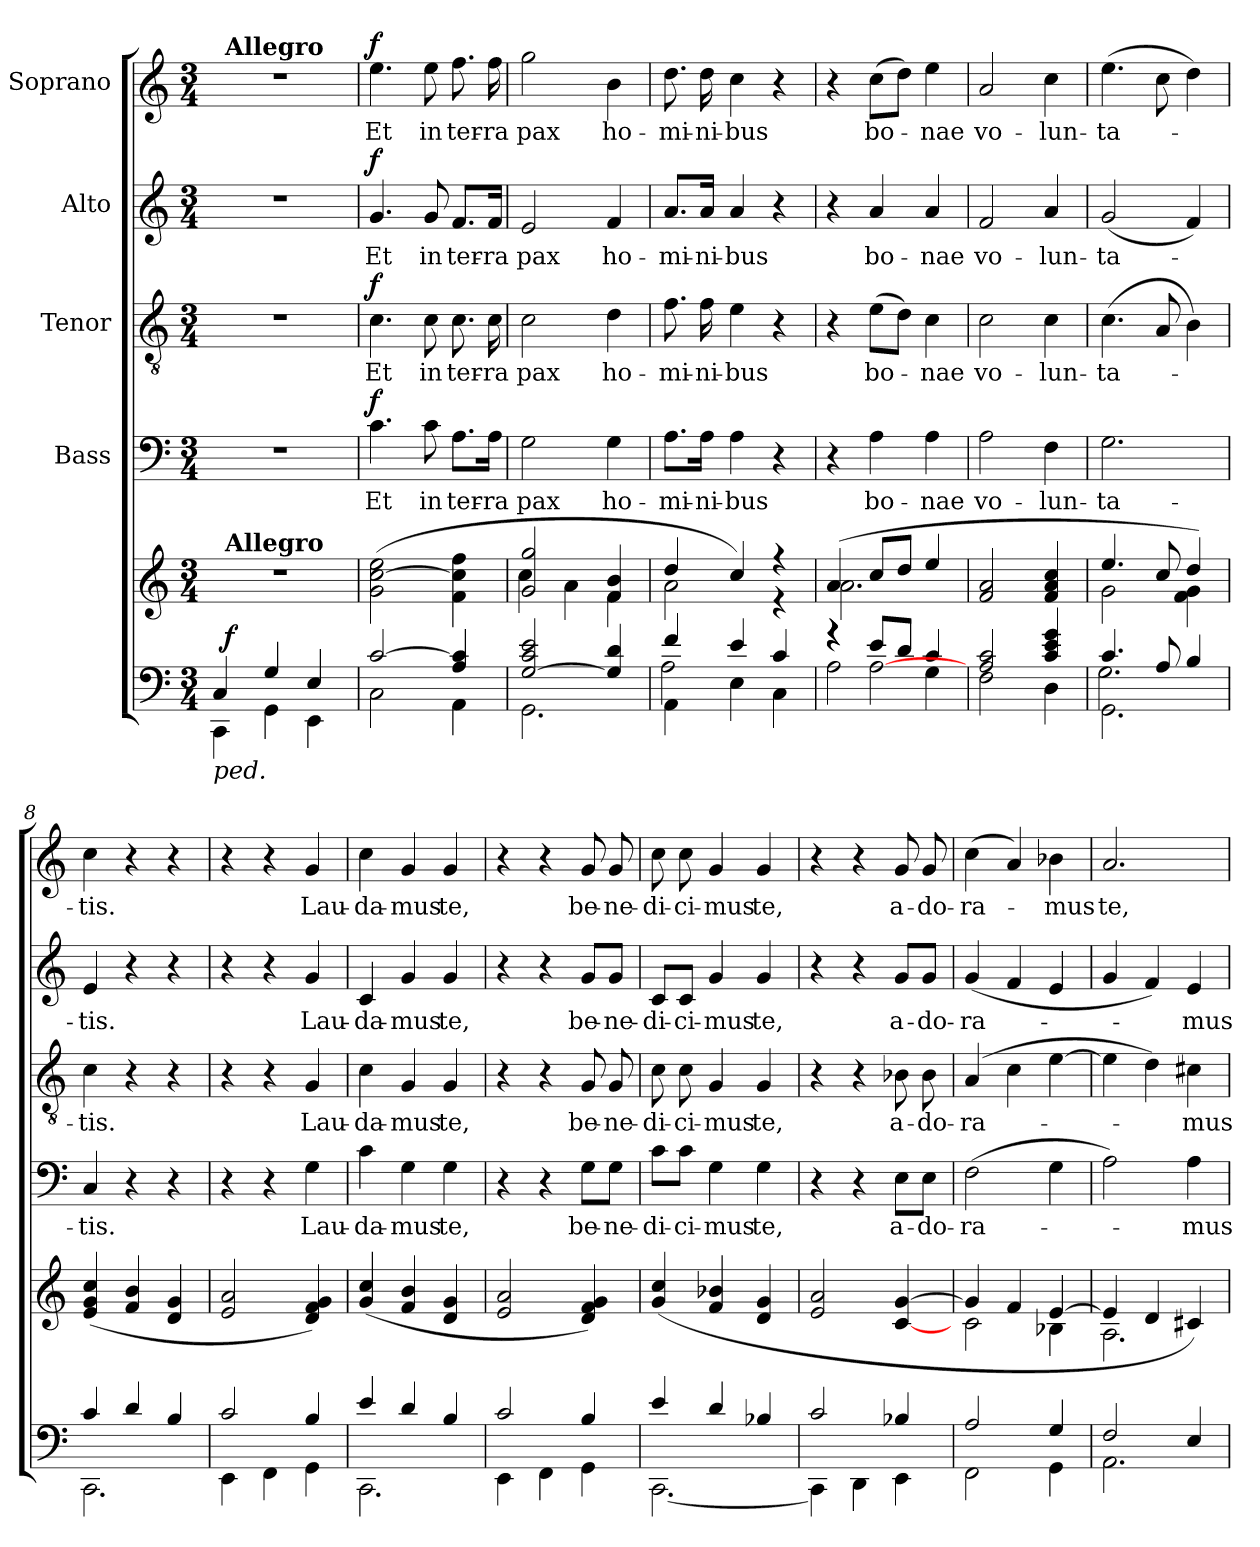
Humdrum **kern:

**kern	**kern	**dynam	**kern	**text	**dynam	**kern	**text	**dynam	**kern	**text	**dynam	**kern	**text	**dynam
*part5	*part5	*part5	*part4	*part4	*part4	*part3	*part3	*part3	*part2	*part2	*part2	*part1	*part1	*part1
*staff6	*staff5	*staff5/6	*staff4	*staff4	*staff4	*staff3	*staff3	*staff3	*staff2	*staff2	*staff2	*staff1	*staff1	*staff1
*	*	*	*I"Bass	*	*	*I"Tenor	*	*	*I"Alto	*	*	*I"Soprano	*	*
!!LO:PB:g=z
*clefF4	*clefG2	*	*clefF4	*	*	*clefGv2	*	*	*clefG2	*	*	*clefG2	*	*
*k[]	*k[]	*	*k[]	*	*	*k[]	*	*	*k[]	*	*	*k[]	*	*
*C:	*C:	*	*C:	*	*	*C:	*	*	*C:	*	*	*C:	*	*
*M3/4	*M3/4	*	*M3/4	*	*	*M3/4	*	*	*M3/4	*	*	*M3/4	*	*
=1	=1	=1	=1	=1	=1	=1	=1	=1	=1	=1	=1	=1	=1	=1
*^	*	*	*	*	*	*	*	*	*	*	*	*	*	*
*	*^	*	*	*	*	*	*	*	*	*	*	*	*	*	*
!LO:TX:b:i:t=ped.	!	!	!	!	!	!	!	!	!	!	!	!	!	!	!	!
*	*	*	*^	*	*	*	*	*	*	*	*	*	*	*^	*	*
4C/	4CC\	32ryy	2.r	32ryy	.	2.r	.	.	2.r	.	.	2.r	.	.	2.r	32ryy	.	.
*	*	*	*MM112	*	*	*	*	*	*	*	*	*	*	*	*MM112	*	*	*
!	!	!	!	!	!	!	!	!	!	!	!	!	!	!	!	!LO:TX:a:B:t=Allegro	!	!
!	!	!	!	!LO:TX:a:B:t=Allegro	!	!	!	!	!	!	!	!	!	!	!	!	!	!
!	!	!	!	!	!LO:DY:a=2	!	!	!	!	!	!	!	!	!	!	!	!	!
.	.	2ryy	.	2ryy	f	.	.	.	.	.	.	.	.	.	.	2ryy	.	.
4G/	4GG\	.	.	.	.	.	.	.	.	.	.	.	.	.	.	.	.	.
4E/	4EE\	.	.	.	.	.	.	.	.	.	.	.	.	.	.	.	.	.
.	.	8..ryy	.	8..ryy	.	.	.	.	.	.	.	.	.	.	.	8..ryy	.	.
=2	=2	=2	=2	=2	=2	=2	=2	=2	=2	=2	=2	=2	=2	=2	=2	=2	=2	=2
!	!	!	!	!	!	!	!LO:LY:b	!LO:DY:b	!	!LO:LY:b	!LO:DY:b	!	!LO:LY:b	!LO:DY:b	!	!	!LO:LY:b	!LO:DY:b
*	*v	*v	*	*	*	*	*	*	*	*	*	*	*	*	*v	*v	*	*
*	*	*v	*v	*	*	*	*	*	*	*	*	*	*	*	*	*
[>2c/	2C\	(>2g\ [2cc\ 2ee\	.	4.c\	Et	f	4.c\	Et	f	4.g/	Et	f	4.ee\	Et	f
!	!	!	!	!	!LO:LY:b	!	!	!LO:LY:b	!	!	!LO:LY:b	!	!	!LO:LY:b	!
.	.	.	.	8c\	in	.	8c\	in	.	8g/	in	.	8ee\	in	.
!	!	!	!	!	!LO:LY:b	!	!	!LO:LY:b	!	!	!LO:LY:b	!	!	!LO:LY:b	!
4A/ 4c/]	4AA\	4f\ 4cc\] 4ff\	.	8.A\L	ter-	.	8.c\	ter-	.	8.f/L	ter-	.	8.ff\	ter-	.
!	!	!	!	!	!LO:LY:b	!	!	!LO:LY:b	!	!	!LO:LY:b	!	!	!LO:LY:b	!
.	.	.	.	16A\Jk	-ra	.	16c\	-ra	.	16f/Jk	-ra	.	16ff\	-ra	.
=3	=3	=3	=3	=3	=3	=3	=3	=3	=3	=3	=3	=3	=3	=3	=3
*	*	*^	*	*	*	*	*	*	*	*	*	*	*	*	*
!	!	!	!	!	!	!LO:LY:b	!	!	!LO:LY:b	!	!	!LO:LY:b	!	!	!LO:LY:b	!
[>2G/ 2c/ 2e/	2.GG\	2g/ 2gg/	4cc\	.	2G\	pax	.	2c\	pax	.	2e/	pax	.	2gg\	pax	.
.	.	.	4a\	.	.	.	.	.	.	.	.	.	.	.	.	.
!	!	!	!	!	!	!LO:LY:b	!	!	!LO:LY:b	!	!	!LO:LY:b	!	!	!LO:LY:b	!
4G/] 4d/	.	4f/ 4b/	4f\	.	4G\	ho-	.	4d\	ho-	.	4f/	ho-	.	4b\	ho-	.
=4	=4	=4	=4	=4	=4	=4	=4	=4	=4	=4	=4	=4	=4	=4	=4	=4
*	*^	*	*	*	*	*	*	*	*	*	*	*	*	*	*	*
!	!	!	!	!	!	!	!LO:LY:b	!	!	!LO:LY:b	!	!	!LO:LY:b	!	!	!LO:LY:b	!
4f/	4AA\	2A\	4dd/	2a\	.	8.A\L	-mi-	.	8.f\	-mi-	.	8.a/L	-mi-	.	8.dd\	-mi-	.
!	!	!	!	!	!	!	!LO:LY:b	!	!	!LO:LY:b	!	!	!LO:LY:b	!	!	!LO:LY:b	!
.	.	.	.	.	.	16A\Jk	-ni-	.	16f\	-ni-	.	16a/Jk	-ni-	.	16dd\	-ni-	.
!	!	!	!	!	!	!	!LO:LY:b	!	!	!LO:LY:b	!	!	!LO:LY:b	!	!	!LO:LY:b	!
4e/	4E\	.	4cc/)	.	.	4A\	-bus	.	4e\	-bus	.	4a/	-bus	.	4cc\	-bus	.
4c/	4C\	4ryy	4r	4r	.	4r	.	.	4r	.	.	4r	.	.	4r	.	.
=5	=5	=5	=5	=5	=5	=5	=5	=5	=5	=5	=5	=5	=5	=5	=5	=5	=5
4rf	2A\	4rf	(4a/	2.a\	.	4r	.	.	4r	.	.	4r	.	.	4r	.	.
!	!	!	!	!	!	!	!LO:LY:b	!	!	!LO:LY:b	!	!	!LO:LY:b	!	!	!LO:LY:b	!
8e/L	.	[2A\	8cc/L	.	.	4A\	bo-	.	(>8e\L	bo-	.	4a/	bo-	.	(>8cc\L	bo-	.
8d/J	.	.	8dd/J	.	.	.	.	.	8d\J)	.	.	.	.	.	8dd\J)	.	.
!	!	!	!	!	!	!	!LO:LY:b	!	!	!LO:LY:b	!	!	!LO:LY:b	!	!	!LO:LY:b	!
4c/	4G\	.	4ee/	.	.	4A\	-nae	.	4c\	-nae	.	4a/	-nae	.	4ee\	-nae	.
*	*v	*v	*	*	*	*	*	*	*	*	*	*	*	*	*	*	*
*	*	*v	*v	*	*	*	*	*	*	*	*	*	*	*	*	*
=6	=6	=6	=6	=6	=6	=6	=6	=6	=6	=6	=6	=6	=6	=6	=6
!	!	!	!	!	!LO:LY:b	!	!	!LO:LY:b	!	!	!LO:LY:b	!	!	!LO:LY:b	!
2A/ 2c/	2F\	2f/ 2a/	.	2A\	vo-	.	2c\	vo-	.	2f/	vo-	.	2a/	vo-	.
!	!	!	!	!	!LO:LY:b	!	!	!LO:LY:b	!	!	!LO:LY:b	!	!	!LO:LY:b	!
4c/ 4e/ 4g/	4D\	4f/ 4a/ 4cc/	.	4F\	-lun-	.	4c\	-lun-	.	4a/	-lun-	.	4cc\	-lun-	.
!!LO:LB:g=z
=7	=7	=7	=7	=7	=7	=7	=7	=7	=7	=7	=7	=7	=7	=7	=7
*	*^	*^	*	*	*	*	*	*	*	*	*	*	*	*	*
!	!	!	!	!	!	!	!LO:LY:b	!	!	!LO:LY:b	!	!	!LO:LY:b	!	!	!LO:LY:b	!
4.c/	2.GG\	2.G\	4.ee/	2g\	.	2.G\	-ta-	.	(>4.c\	-ta-	.	(<2g/	-ta-	.	(>4.ee\	-ta-	.
8A/	.	.	8cc/	.	.	.	.	.	8A/	.	.	.	.	.	8cc\	.	.
4B/	.	.	4dd/)	4f\ 4g\	.	.	.	.	4B\)	.	.	4f/)	.	.	4dd\)	.	.
*	*v	*v	*	*	*	*	*	*	*	*	*	*	*	*	*	*	*
=8	=8	=8	=8	=8	=8	=8	=8	=8	=8	=8	=8	=8	=8	=8	=8	=8
!	!	!	!	!	!	!LO:LY:b	!	!	!LO:LY:b	!	!	!LO:LY:b	!	!	!LO:LY:b	!
*	*	*v	*v	*	*	*	*	*	*	*	*	*	*	*	*	*
4c/	2.CC\	(>4e/ 4g/ 4cc/	.	4C/	-tis.	.	4c\	-tis.	.	4e/	-tis.	.	4cc\	-tis.	.
4d/	.	4f/ 4b/	.	4r	.	.	4r	.	.	4r	.	.	4r	.	.
4B/	.	4d/ 4g/	.	4r	.	.	4r	.	.	4r	.	.	4r	.	.
=9	=9	=9	=9	=9	=9	=9	=9	=9	=9	=9	=9	=9	=9	=9	=9
2c/	4EE\	2e/ 2a/	.	4r	.	.	4r	.	.	4r	.	.	4r	.	.
.	4FF\	.	.	4r	.	.	4r	.	.	4r	.	.	4r	.	.
!	!	!	!	!	!LO:LY:b	!	!	!LO:LY:b	!	!	!LO:LY:b	!	!	!LO:LY:b	!
4B/	4GG\	4d/ 4f/ 4g/)	.	4G\	Lau-	.	4G/	Lau-	.	4g/	Lau-	.	4g/	Lau-	.
=10	=10	=10	=10	=10	=10	=10	=10	=10	=10	=10	=10	=10	=10	=10	=10
!	!	!	!	!	!LO:LY:b	!	!	!LO:LY:b	!	!	!LO:LY:b	!	!	!LO:LY:b	!
4e/	2.CC\	(>4g/ 4cc/	.	4c\	-da-	.	4c\	-da-	.	4c/	-da-	.	4cc\	-da-	.
!	!	!	!	!	!LO:LY:b	!	!	!LO:LY:b	!	!	!LO:LY:b	!	!	!LO:LY:b	!
4d/	.	4f/ 4b/	.	4G\	-mus	.	4G/	-mus	.	4g/	-mus	.	4g/	-mus	.
!	!	!	!	!	!LO:LY:b	!	!	!LO:LY:b	!	!	!LO:LY:b	!	!	!LO:LY:b	!
4B/	.	4d/ 4g/	.	4G\	te,	.	4G/	te,	.	4g/	te,	.	4g/	te,	.
=11	=11	=11	=11	=11	=11	=11	=11	=11	=11	=11	=11	=11	=11	=11	=11
2c/	4EE\	2e/ 2a/	.	4r	.	.	4r	.	.	4r	.	.	4r	.	.
.	4FF\	.	.	4r	.	.	4r	.	.	4r	.	.	4r	.	.
!	!	!	!	!	!LO:LY:b	!	!	!LO:LY:b	!	!	!LO:LY:b	!	!	!LO:LY:b	!
4B/	4GG\	4d/ 4f/ 4g/)	.	8G\L	be-	.	8G/	be-	.	8g/L	be-	.	8g/	be-	.
!	!	!	!	!	!LO:LY:b	!	!	!LO:LY:b	!	!	!LO:LY:b	!	!	!LO:LY:b	!
.	.	.	.	8G\J	-ne-	.	8G/	-ne-	.	8g/J	-ne-	.	8g/	-ne-	.
=12	=12	=12	=12	=12	=12	=12	=12	=12	=12	=12	=12	=12	=12	=12	=12
!	!	!	!	!	!LO:LY:b	!	!	!LO:LY:b	!	!	!LO:LY:b	!	!	!LO:LY:b	!
4e/	[<2.CC\	(4g/ 4cc/	.	8c\L	-di-	.	8c\	-di-	.	8c/L	-di-	.	8cc\	-di-	.
!	!	!	!	!	!LO:LY:b	!	!	!LO:LY:b	!	!	!LO:LY:b	!	!	!LO:LY:b	!
.	.	.	.	8c\J	-ci-	.	8c\	-ci-	.	8c/J	-ci-	.	8cc\	-ci-	.
!	!	!	!	!	!LO:LY:b	!	!	!LO:LY:b	!	!	!LO:LY:b	!	!	!LO:LY:b	!
4d/	.	4f/ 4b-X/	.	4G\	-mus	.	4G/	-mus	.	4g/	-mus	.	4g/	-mus	.
!	!	!	!	!	!LO:LY:b	!	!	!LO:LY:b	!	!	!LO:LY:b	!	!	!LO:LY:b	!
4B-X/	.	4d/ 4g/	.	4G\	te,	.	4G/	te,	.	4g/	te,	.	4g/	te,	.
=13	=13	=13	=13	=13	=13	=13	=13	=13	=13	=13	=13	=13	=13	=13	=13
2c/	4CC\]	2e/ 2a/	.	4r	.	.	4r	.	.	4r	.	.	4r	.	.
.	4DD\	.	.	4r	.	.	4r	.	.	4r	.	.	4r	.	.
!	!	!	!	!	!LO:LY:b	!	!	!LO:LY:b	!	!	!LO:LY:b	!	!	!LO:LY:b	!
4B-X/	4EE\	[4c/ [4g/	.	8E\L	a-	.	8B-X\	a-	.	8g/L	a-	.	8g/	a-	.
!	!	!	!	!	!LO:LY:b	!	!	!LO:LY:b	!	!	!LO:LY:b	!	!	!LO:LY:b	!
.	.	.	.	8E\J	-do-	.	8B-\	-do-	.	8g/J	-do-	.	8g/	-do-	.
!!LO:PB:g=z
=14	=14	=14	=14	=14	=14	=14	=14	=14	=14	=14	=14	=14	=14	=14	=14
*	*	*^	*	*	*	*	*	*	*	*	*	*	*	*	*
!	!	!	!	!	!	!LO:LY:b	!	!	!LO:LY:b	!	!	!LO:LY:b	!	!	!LO:LY:b	!
2A/	2FF\	4g/]	2c\	.	(>2F\	-ra-	.	(4A/	-ra-	.	(<4g/	-ra-	.	(>4cc\	-ra-	.
.	.	4f/	.	.	.	.	.	4c\	.	.	4f/	.	.	4a/)	.	.
!	!	!	!	!	!	!	!	!	!	!	!	!	!	!	!LO:LY:b	!
4G/	4GG\	[>4e/	4B-X\	.	4G\	.	.	[4e\	.	.	4e/	.	.	4b-X\	-mus	.
=15	=15	=15	=15	=15	=15	=15	=15	=15	=15	=15	=15	=15	=15	=15	=15	=15
!	!	!	!	!	!	!	!	!	!	!	!	!	!	!	!LO:LY:b	!
2F/	2.AA\	4e/]	2.A\	.	2A\)	.	.	4e\]	.	.	4g/	.	.	2.a/	te,	.
.	.	4d/	.	.	.	.	.	4d\)	.	.	4f/)	.	.	.	.	.
!	!	!	!	!	!	!LO:LY:b	!	!	!LO:LY:b	!	!	!LO:LY:b	!	!	!	!
4E/	.	4c#X/)	.	.	4A\	-mus	.	4c#X\	-mus	.	4e/	-mus	.	.	.	.
*v	*v	*	*	*	*	*	*	*	*	*	*	*	*	*	*	*
*	*v	*v	*	*	*	*	*	*	*	*	*	*	*	*	*
=	=	=	=	=	=	=	=	=	=	=	=	=	=	=
*-	*-	*-	*-	*-	*-	*-	*-	*-	*-	*-	*-	*-	*-	*-
